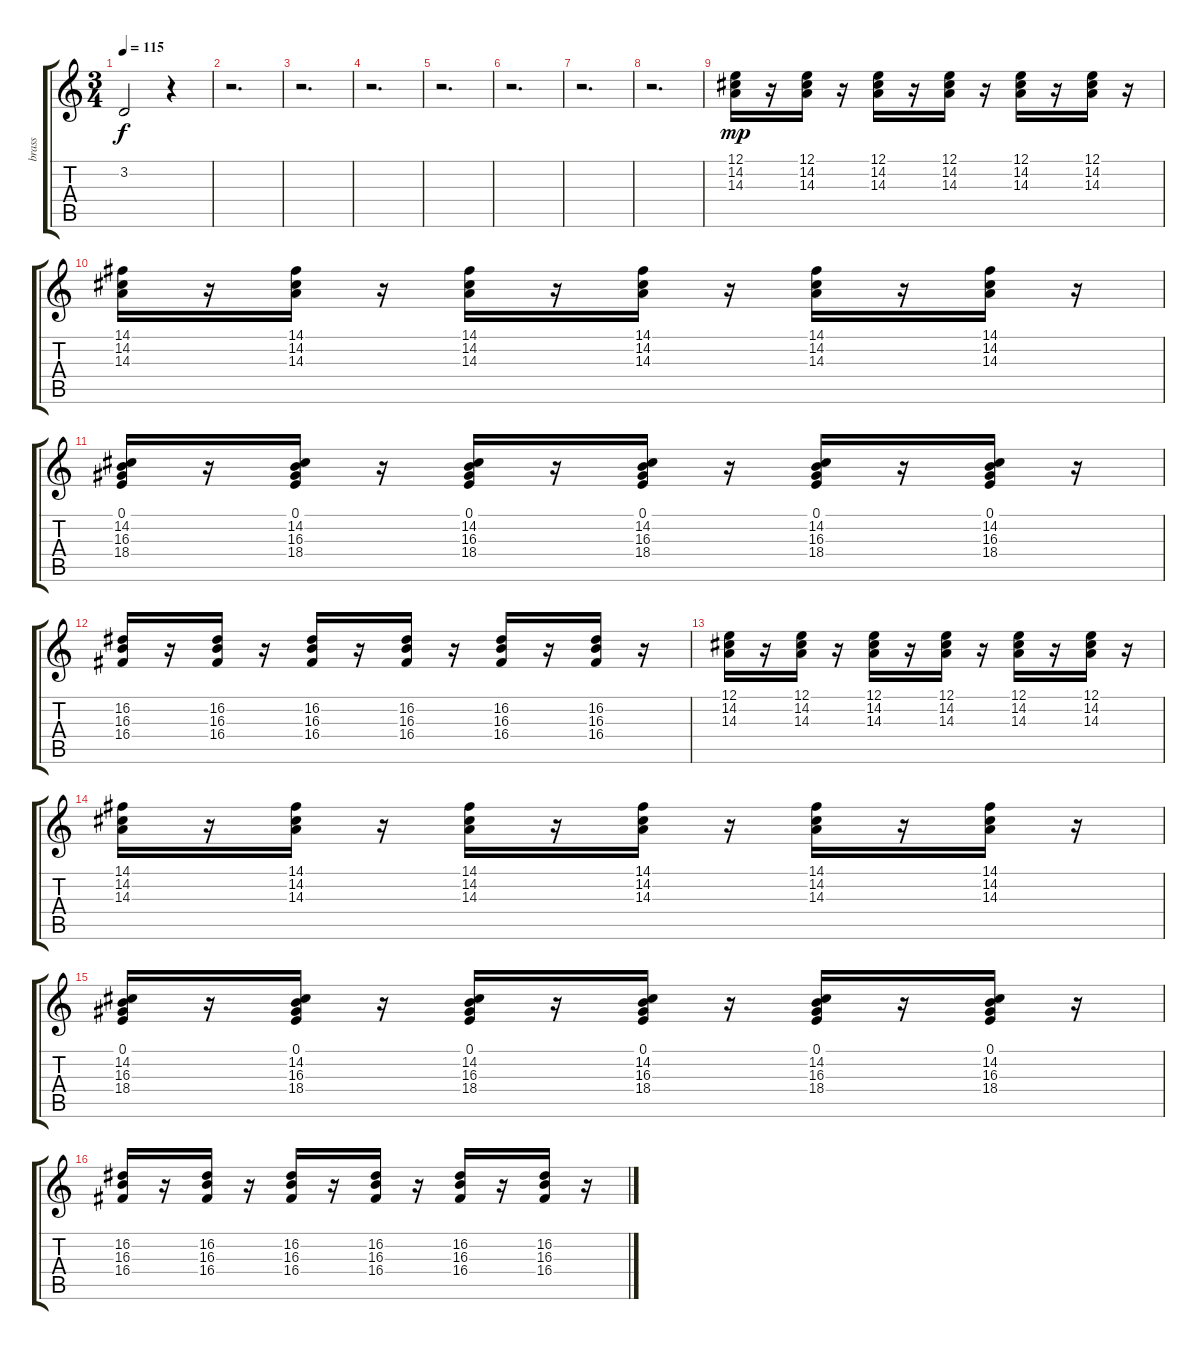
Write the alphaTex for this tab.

\track ("brass" "brass") {instrument synthbrass1}
\staff {score tabs}
\tuning (E4 B3 G3 D3 A2 E2) {hide}
\ts (3 4)
\tempo 115
\clef g2
\ks c
3.2.2{dy f} r.4 |
r.2{d} |
r.2{d} |
r.2{d} |
r.2{d} |
r.2{d} |
r.2{d} |
r.2{d} |
(12.1 14.2 14.3).16{dy mp} r.16 (12.1 14.2 14.3).16 r.16 (12.1 14.2 14.3).16 r.16 (12.1 14.2 14.3).16 r.16 (12.1 14.2 14.3).16 r.16 (12.1 14.2 14.3).16 r.16 |
(14.1 14.2 14.3).16 r.16 (14.1 14.2 14.3).16 r.16 (14.1 14.2 14.3).16 r.16 (14.1 14.2 14.3).16 r.16 (14.1 14.2 14.3).16 r.16 (14.1 14.2 14.3).16 r.16 |
(0.1 14.2 16.3 18.4).16 r.16 (0.1 14.2 16.3 18.4).16 r.16 (0.1 14.2 16.3 18.4).16 r.16 (0.1 14.2 16.3 18.4).16 r.16 (0.1 14.2 16.3 18.4).16 r.16 (0.1 14.2 16.3 18.4).16 r.16 |
(16.2 16.3 16.4).16 r.16 (16.2 16.3 16.4).16 r.16 (16.2 16.3 16.4).16 r.16 (16.2 16.3 16.4).16 r.16 (16.2 16.3 16.4).16 r.16 (16.2 16.3 16.4).16 r.16 |
(12.1 14.2 14.3).16 r.16 (12.1 14.2 14.3).16 r.16 (12.1 14.2 14.3).16 r.16 (12.1 14.2 14.3).16 r.16 (12.1 14.2 14.3).16 r.16 (12.1 14.2 14.3).16 r.16 |
(14.1 14.2 14.3).16 r.16 (14.1 14.2 14.3).16 r.16 (14.1 14.2 14.3).16 r.16 (14.1 14.2 14.3).16 r.16 (14.1 14.2 14.3).16 r.16 (14.1 14.2 14.3).16 r.16 |
(0.1 14.2 16.3 18.4).16 r.16 (0.1 14.2 16.3 18.4).16 r.16 (0.1 14.2 16.3 18.4).16 r.16 (0.1 14.2 16.3 18.4).16 r.16 (0.1 14.2 16.3 18.4).16 r.16 (0.1 14.2 16.3 18.4).16 r.16 |
(16.2 16.3 16.4).16 r.16 (16.2 16.3 16.4).16 r.16 (16.2 16.3 16.4).16 r.16 (16.2 16.3 16.4).16 r.16 (16.2 16.3 16.4).16 r.16 (16.2 16.3 16.4).16 r.16
